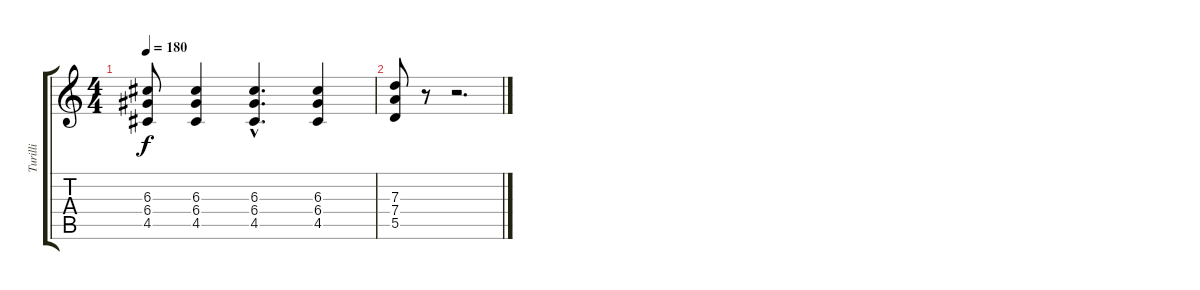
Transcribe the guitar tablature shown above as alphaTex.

\track ("Turilli" "Turilli") {instrument distortionguitar}
\staff {score tabs}
\tuning (E4 B3 G3 D3 A2 E2) {hide}
\ts (4 4)
\tempo 180
\clef g2
\ks c
(6.3 6.4 4.5).8{dy f} (6.3 6.4 4.5).4 (6.3{hac} 6.4{hac} 4.5{hac}).4{d} (6.3 6.4 4.5).4 |
(7.3 7.4 5.5).8 r.8 r.2{d}
